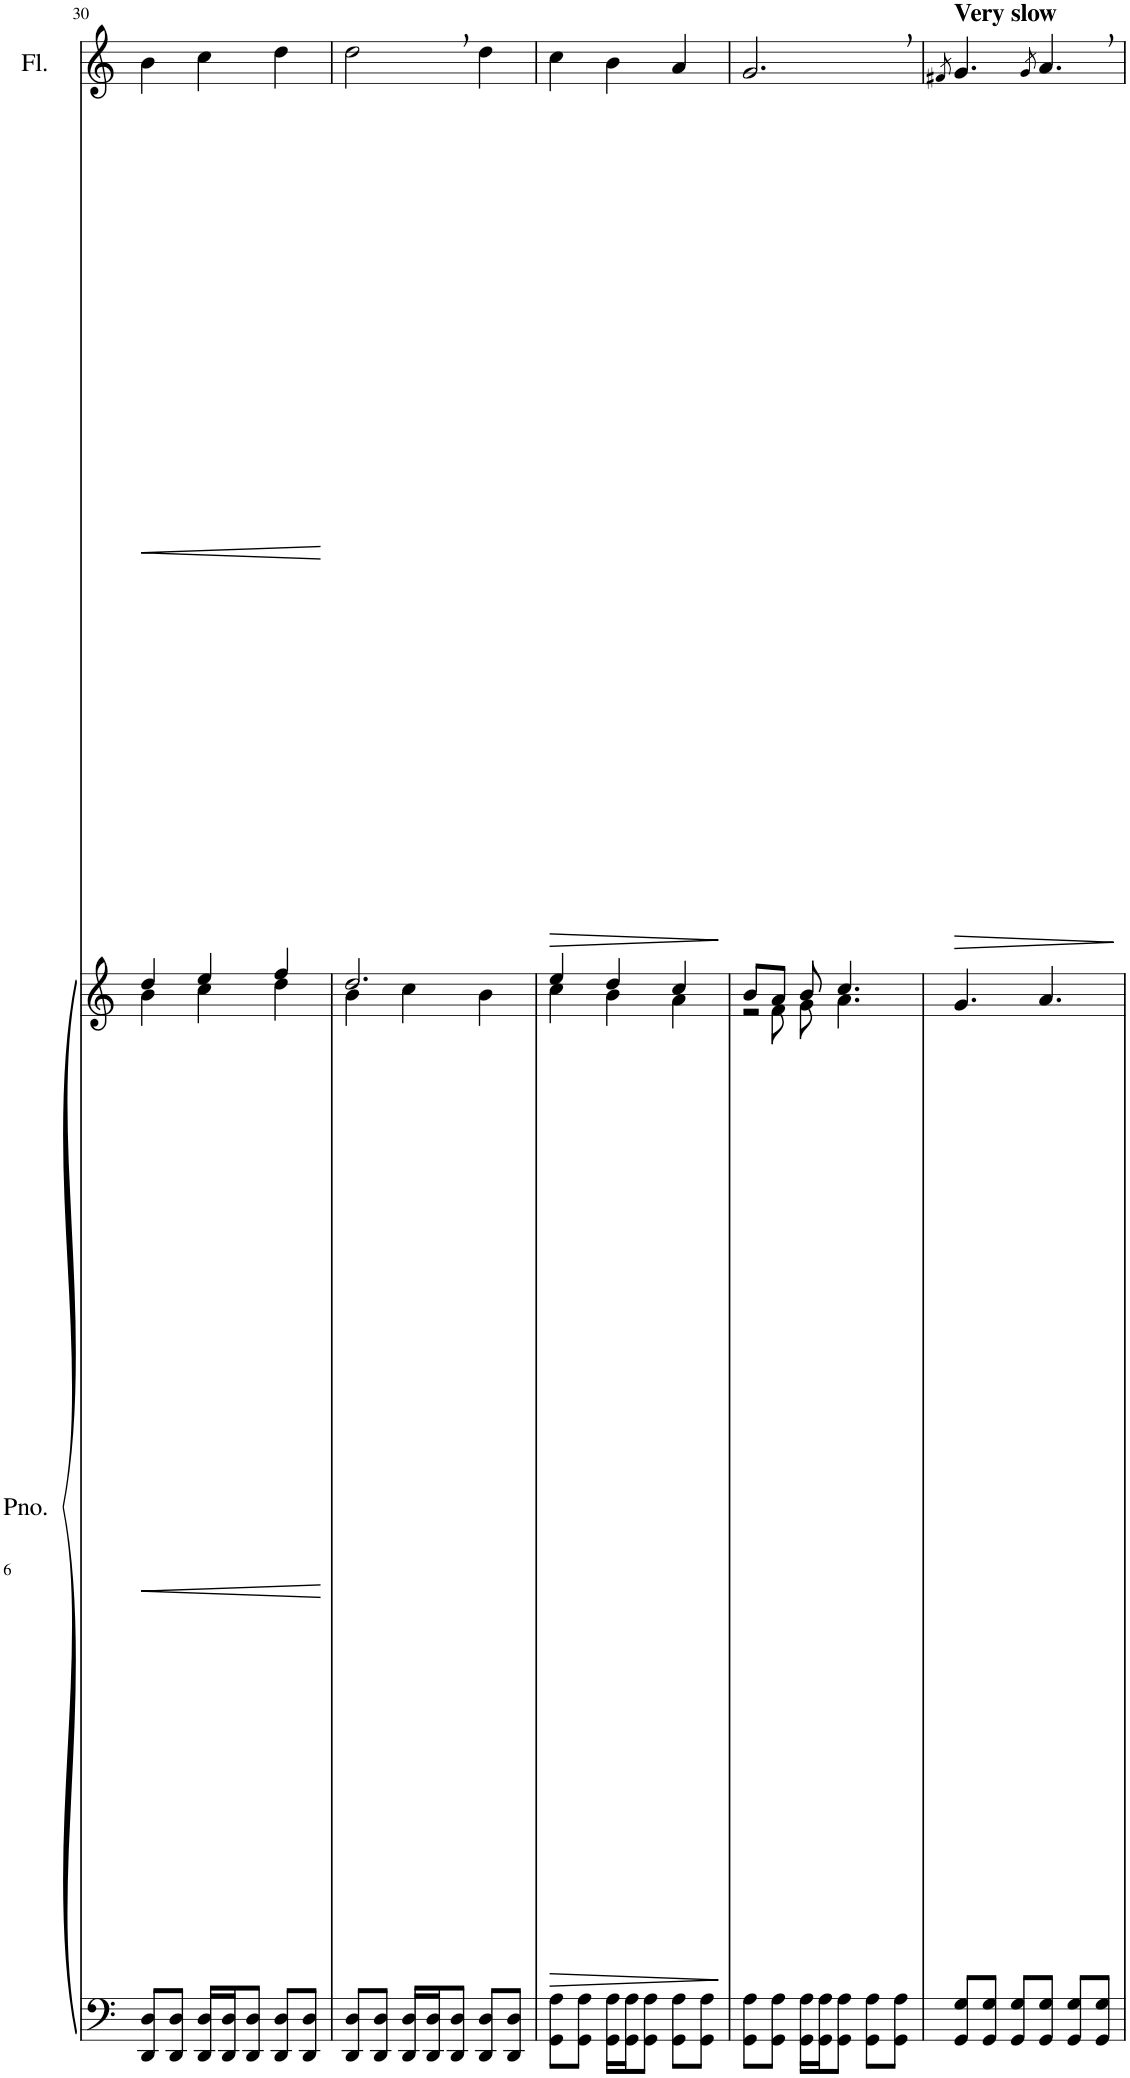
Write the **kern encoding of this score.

**kern	**kern	**dynam	**kern	**dynam
*part2	*part2	*part2	*part1	*part1
*staff3	*staff2	*staff2/3	*staff1	*staff1
*I"Piano	*	*	*I"Flute	*
*I'Pno.	*	*	*I'Fl.	*
!!LO:PB:g=z
*clefF4	*clefG2	*	*clefG2	*
*k[]	*k[]	*	*k[]	*
*M3/4	*M3/4	*	*M3/4	*
=30	=30	=30	=30	=30
!	!	!LO:HP:b	!	!LO:HP:b
*	*^	*	*	*
8DD/ 8D/L	4dd/	4b\	<	4b\	<
8DD/ 8D/J	.	.	.	.	.
16DD/ 16D/LL	4ee/	4cc\	.	4cc\	.
16DD/ 16D/J	.	.	.	.	.
8DD/ 8D/J	.	.	.	.	.
8DD/ 8D/L	4ff/	4dd\	.	4dd\	.
8DD/ 8D/J	.	.	.	.	.
*	*v	*v	*	*	*
.	.	[	.	[
=31	=31	=31	=31	=31
*	*^	*	*	*
8DD/ 8D/L	2.dd/	4b\	.	2dd,\	.
8DD/ 8D/J	.	.	.	.	.
16DD/ 16D/LL	.	4cc\	.	.	.
16DD/ 16D/J	.	.	.	.	.
8DD/ 8D/J	.	.	.	.	.
8DD/ 8D/L	.	4b\	.	4dd\	.
8DD/ 8D/J	.	.	.	.	.
=32	=32	=32	=32	=32	=32
!	!	!	!LO:HP:b	!	!LO:HP:b
8GG\ 8A\L	4ee/	4cc\	>	4cc\	>
8GG\ 8A\J	.	.	.	.	.
16GG\ 16A\LL	4dd/	4b\	.	4b\	.
16GG\ 16A\J	.	.	.	.	.
8GG\ 8A\J	.	.	.	.	.
8GG\ 8A\L	4cc/	4a\	.	4a/	.
8GG\ 8A\J	.	.	.	.	.
*	*v	*v	*	*	*
.	.	]	.	]
=33	=33	=33	=33	=33
*	*^	*	*	*
8GG\ 8A\L	8b/L	2r	.	2.g,/	.
8GG\ 8A\J	8a/J	.	.	.	.
16GG\ 16A\LL	8b/	.	.	.	.
16GG\ 16A\J	.	.	.	.	.
8GG\ 8A\J	4.cc/	.	.	.	.
8GG\ 8A\L	.	8f\	.	.	.
8GG\ 8A\J	.	8g\	.	.	.
4.ryy	4.ryy	4.a\	.	4.ryy	.
*	*v	*v	*	*	*
=34	=34	=34	=34	=34
.	.	.	8qf#X/	.
!	!	!	!LO:TX:a:B:t=Very slow	!
8GG/ 8G/L	4.g/	.	4.g/	.
8GG/ 8G/J	.	.	.	.
8GG/ 8G/L	.	.	.	.
.	.	.	8qg/	.
8GG/ 8G/J	4.a/	.	4.a,/	.
8GG/ 8G/L	.	.	.	.
8GG/ 8G/J	.	.	.	.
=	=	=	=	=
*-	*-	*-	*-	*-
